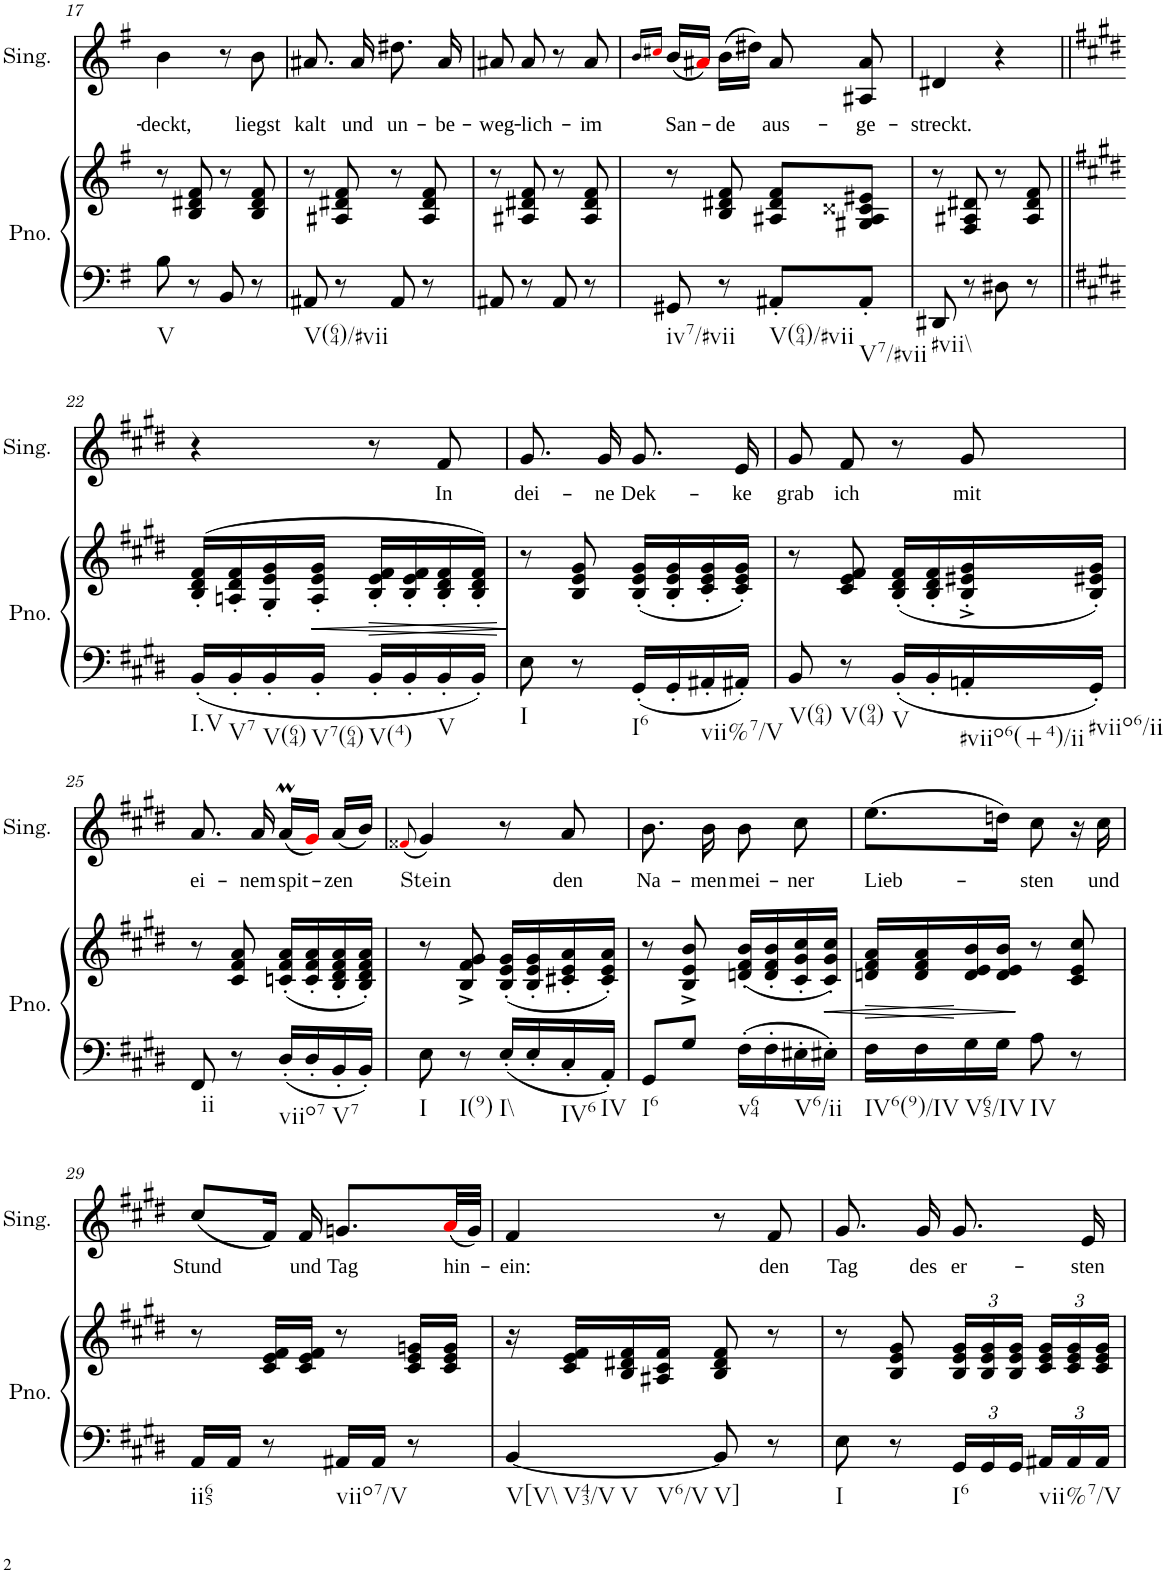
**kern	**kern	**dynam	**kern	**text
*part2	*part2	*part2	*part1	*part1
*staff3	*staff2	*staff2/3	*staff1	*staff1
*I"Pianoforte	*	*	*I"Singstimme	*
*I'Pno.	*	*	*I'Sing.	*
!!LO:PB:g=z
*clefF4	*clefG2	*	*clefG2	*
*k[f#]	*k[f#]	*	*k[f#]	*
*M2/4	*M2/4	*	*M2/4	*
=17	=17	=17	=17	=17
!LO:TX:b:t=V	!	!	!	!
!	!	!	!	!LO:LY:b
8B\	8r	.	4b\	-deckt,
8r	8B/ 8d#X/ 8f#/	.	.	.
8BB/	8r	.	8r	.
!	!	!	!	!LO:LY:b
8r	8B/ 8d#/ 8f#/	.	8b\	liegst
=18	=18	=18	=18	=18
!LO:TX:b:t=V(64)/#vii	!	!	!	!
!	!	!	!	!LO:LY:b
8AA#X/	8r	.	8.a#X/	kalt
8r	8A#X/ 8d#X/ 8f#/	.	.	.
!	!	!	!	!LO:LY:b
.	.	.	16a#/	und
!	!	!	!	!LO:LY:b
8AA#/	8r	.	8.dd#X\	un-
8r	8A#/ 8d#/ 8f#/	.	.	.
!	!	!	!	!LO:LY:b
.	.	.	16a#/	-be-
=19	=19	=19	=19	=19
!	!	!	!	!LO:LY:b
8AA#X/	8r	.	8a#X/	-weg-
!	!	!	!	!LO:LY:b
8r	8A#X/ 8d#X/ 8f#/	.	8a#/	-lich-
8AA#/	8r	.	8r	.
!	!	!	!	!LO:LY:b
8r	8A#/ 8d#/ 8f#/	.	8a#/	-im
=20	=20	=20	=20	=20
.	.	.	16qb/LL	.
.	.	.	16qcc#Xi/JJ	.
!LO:TX:b:t=iv7/#vii	!	!	!	!
!	!	!	!	!LO:LY:b
8GG#X/	8r	.	(16b/LL	San-
.	.	.	16a#Xi/JJ)	.
!	!	!	!	!LO:LY:b
8r	8B/ 8d#X/ 8f#/	.	(16b\LL	-de
.	.	.	16dd#X\JJ)	.
!LO:TX:b:t=V(64)/#vii	!	!	!	!
!	!	!	!	!LO:LY:b
8AA#X'/L	8A#X/ 8d#/ 8f#/L	.	8a#/	aus-
!LO:TX:b:t=V7/#vii	!	!	!	!
!	!	!	!	!LO:LY:b
8AA#'/J	8G#X/ 8A#/ 8c##X/ 8e#X/J	.	8A#X/ 8a#/	-ge-
=21	=21	=21	=21	=21
!LO:TX:b:t=#vii\\	!	!	!	!
!	!	!	!	!LO:LY:b
8DD#X/	8r	.	4d#X/	-streckt.
8r	8F#/ 8A#X/ 8d#X/	.	.	.
8D#X\	8r	.	4r	.
8r	8A#/ 8d#/ 8f#/	.	.	.
!!LO:LB:g=z
=22||	=22||	=22||	=22||	=22||
*k[f#c#g#d#]	*k[f#c#g#d#]	*	*k[f#c#g#d#]	*
!LO:TX:b:t=I.V	!	!	!	!
16BB'/LL	(>16B/' 16d#/' 16f#/'LL	.	4r	.
!LO:TX:b:t=V7	!	!	!	!
16BB'/	16An/' 16d#/' 16f#/'	.	.	.
!LO:TX:b:t=V(64)	!	!	!	!
16BB'/	16G#/' 16e/' 16g#/'	.	.	.
!LO:TX:b:t=V7(64)	!	!	!	!
!	!	!LO:HP:b	!	!
16BB'/JJ	16A/' 16e/' 16g#/'JJ	<	.	.
!LO:TX:b:t=V(4)	!	!	!	!
!	!	!LO:HP:n=1:b	!	!
16BB'/LL	16B/' 16e/' 16f#/'LL	[ >	8r	.
16BB'/	16B/' 16e/' 16f#/'	]	.	.
!LO:TX:b:t=V	!	!	!	!
!	!	!	!	!LO:LY:b
16BB'/	16B/' 16d#/' 16f#/'	.	8f#/	In
16BB'/JJ	16B/' 16d#/' 16f#/'JJ)	.	.	.
=23	=23	=23	=23	=23
!LO:TX:b:t=I	!	!	!	!
!	!	!	!	!LO:LY:b
8E\	8r	.	8.g#/	dei-
8r	8B/ 8e/ 8g#/	.	.	.
!	!	!	!	!LO:LY:b
.	.	.	16g#/	-ne
!LO:TX:b:t=I6	!	!	!	!
!	!	!	!	!LO:LY:b
16GG#'/LL	(16B/' 16e/' 16g#/'LL	.	8.g#/	Dek-
16GG#'/	16B/' 16e/' 16g#/'	.	.	.
!LO:TX:b:t=vii%7/V	!	!	!	!
16AA#X'/	16c#/' 16e/' 16g#/'	.	.	.
!	!	!	!	!LO:LY:b
16AA#X'/JJ	16c#/' 16e/' 16g#/'JJ)	.	16e/	-ke
=24	=24	=24	=24	=24
!LO:TX:b:t=V(64)	!	!	!	!
!	!	!	!	!LO:LY:b
8BB/	8r	.	8g#/	grab
!LO:TX:b:t=V(94)	!	!	!	!
!	!	!	!	!LO:LY:b
8r	8c#/ 8e/ 8f#/	.	8f#/	ich
!LO:TX:b:t=V	!	!	!	!
16BB'/LL	(16B/' 16d#/' 16f#/'LL	.	8r	.
16BB'/	16B/' 16d#/' 16f#/'	.	.	.
!LO:TX:b:t=#viio6(+4)/ii	!	!	!	!
!	!	!	!	!LO:LY:b
16AAn'/	16B/'^ 16e#X/'^ 16g#/'^	.	8g#/	mit
!LO:TX:b:t=#viio6/ii	!	!	!	!
16GG#'/JJ	16B/' 16e#X/' 16g#/'JJ)	.	.	.
!!LO:LB:g=z
=25	=25	=25	=25	=25
!LO:TX:b:t=ii	!	!	!	!
!	!	!	!	!LO:LY:b
8FF#/	8r	.	8.a/	ei-
8r	8c#/ 8f#/ 8a/	.	.	.
!	!	!	!	!LO:LY:b
.	.	.	16a/	-nem
!LO:TX:b:t=viio7	!	!	!	!
!	!	!	!	!LO:LY:b
16D#'/LL	(16cn/' 16f#/' 16a/'LL	.	(16aM/LL	spit-
16D#'/	16c/' 16f#/' 16a/'	.	16g#i/JJ)	.
!LO:TX:b:t=V7	!	!	!	!
!	!	!	!	!LO:LY:b
16BB'/	16B/' 16d#/' 16f#/' 16a/'	.	(16a/LL	-zen
16BB'/JJ	16B/' 16d#/' 16f#/' 16a/'JJ)	.	16b/JJ)	.
=26	=26	=26	=26	=26
.	.	.	(8qf##Xi/	.
!LO:TX:b:t=I	!	!	!	!
!	!	!	!	!LO:LY:b
8E\	8r	.	4g#/)	Stein
!LO:TX:b:t=I(9)	!	!	!	!
8r	8B/^ 8f#/^ 8g#/^	.	.	.
!LO:TX:b:t=I\\	!	!	!	!
16E'/LL	(16B/' 16e/' 16g#/'LL	.	8r	.
16E'/	16B/' 16e/' 16g#/'	.	.	.
!LO:TX:b:t=IV6	!	!	!	!
!	!	!	!	!LO:LY:b
16C#'/	16c#X/' 16e/' 16a/'	.	8a/	den
!LO:TX:b:t=IV	!	!	!	!
16AA'/JJ	16c#/' 16e/' 16a/'JJ)	.	.	.
=27	=27	=27	=27	=27
!LO:TX:b:t=I6	!	!	!	!
!	!	!	!	!LO:LY:b
8GG#/L	8r	.	8.b\	Na-
8G#/J	8B/^ 8e/^ 8b/^	.	.	.
!	!	!	!	!LO:LY:b
.	.	.	16b\	-men
!LO:TX:b:t=v64	!	!	!	!
!	!	!	!	!LO:LY:b
16F#'\LL	(16dn/' 16f#/' 16b/'LL	.	8b\	mei-
16F#'\	16d/' 16f#/' 16b/'	.	.	.
!LO:TX:b:t=V6/ii	!	!	!	!
!	!	!	!	!LO:LY:b
16E#X'\	16c#/' 16g#/' 16cc#/'	.	8cc#\	-ner
!	!	!LO:HP:b	!	!
16E#X'\JJ	16c#/' 16g#/' 16cc#/'JJ)	<	.	.
.	.	[	.	.
=28	=28	=28	=28	=28
!LO:TX:b:t=IV6(9)/IV	!	!	!	!
!	!	!LO:HP:b	!	!LO:LY:b
16F#\LL	16dn/ 16f#/ 16a/LL	>	(8.ee\L	Lieb-
16F#\	16d/ 16f#/ 16a/	]	.	.
!LO:TX:b:t=V65/IV	!	!	!	!
16G#\	16d/ 16e/ 16b/	.	.	.
16G#\JJ	16d/ 16e/ 16b/JJ	.	16ddn\Jk)	.
!LO:TX:b:t=IV	!	!	!	!
!	!	!	!	!LO:LY:b
8A\	8r	.	8cc#\	-sten
8r	8c#/ 8e/ 8cc#/	.	16r	.
!	!	!	!	!LO:LY:b
.	.	.	16cc#\	und
!!LO:LB:g=z
=29	=29	=29	=29	=29
!LO:TX:b:t=ii65	!	!	!	!
!	!	!	!	!LO:LY:b
16AA/LL	8r	.	(8cc#/L	Stund
16AA/JJ	.	.	.	.
8r	16c#/ 16e/ 16f#/LL	.	16f#/Jk)	.
!	!	!	!	!LO:LY:b
.	16c#/ 16e/ 16f#/JJ	.	16f#/	und
!LO:TX:b:t=viio7/V	!	!	!	!
!	!	!	!	!LO:LY:b
16AA#X/LL	8r	.	8.gn/L	Tag
16AA#/JJ	.	.	.	.
8r	16c#/ 16e/ 16gn/LL	.	.	.
!	!	!	!	!LO:LY:b
.	16c#/ 16e/ 16g/JJ	.	(32ai/LL	hin-
.	.	.	32g/JJJ)	.
=30	=30	=30	=30	=30
!LO:TX:b:t=V[V\\	!	!	!	!
!LO:TX:b:t=V43/V	!	!	!	!
!LO:TX:b:t=V	!	!	!	!
!LO:TX:b:t=V6/V	!	!	!	!
!	!	!	!	!LO:LY:b
[4BB/	16r	.	4f#/	-ein:
.	16c#/ 16e/ 16f#/LL	.	.	.
.	16B/ 16d#X/ 16f#/	.	.	.
.	16A#X/ 16c#/ 16f#/JJ	.	.	.
!LO:TX:b:t=V]	!	!	!	!
8BB/]	8B/ 8d#/ 8f#/	.	8r	.
!	!	!	!	!LO:LY:b
8r	8r	.	8f#/	den
=31	=31	=31	=31	=31
!LO:TX:b:t=I	!	!	!	!
!	!	!	!	!LO:LY:b
8E\	8r	.	8.g#/	Tag
8r	8B/ 8e/ 8g#/	.	.	.
!	!	!	!	!LO:LY:b
.	.	.	16g#/	des
*Xbrackettup	*Xbrackettup	*	*	*
!LO:TX:b:t=I6	!	!	!	!
!	!	!	!	!LO:LY:b
24GG#/LL	24B/ 24e/ 24g#/LL	.	8.g#/	er-
24GG#/	24B/ 24e/ 24g#/	.	.	.
24GG#/JJ	24B/ 24e/ 24g#/JJ	.	.	.
!LO:TX:b:t=vii%7/V	!	!	!	!
24AA#X/LL	24c#/ 24e/ 24g#/LL	.	.	.
24AA#/	24c#/ 24e/ 24g#/	.	.	.
!	!	!	!	!LO:LY:b
.	.	.	16e/	-sten
24AA#/JJ	24c#/ 24e/ 24g#/JJ	.	.	.
=	=	=	=	=
*-	*-	*-	*-	*-
